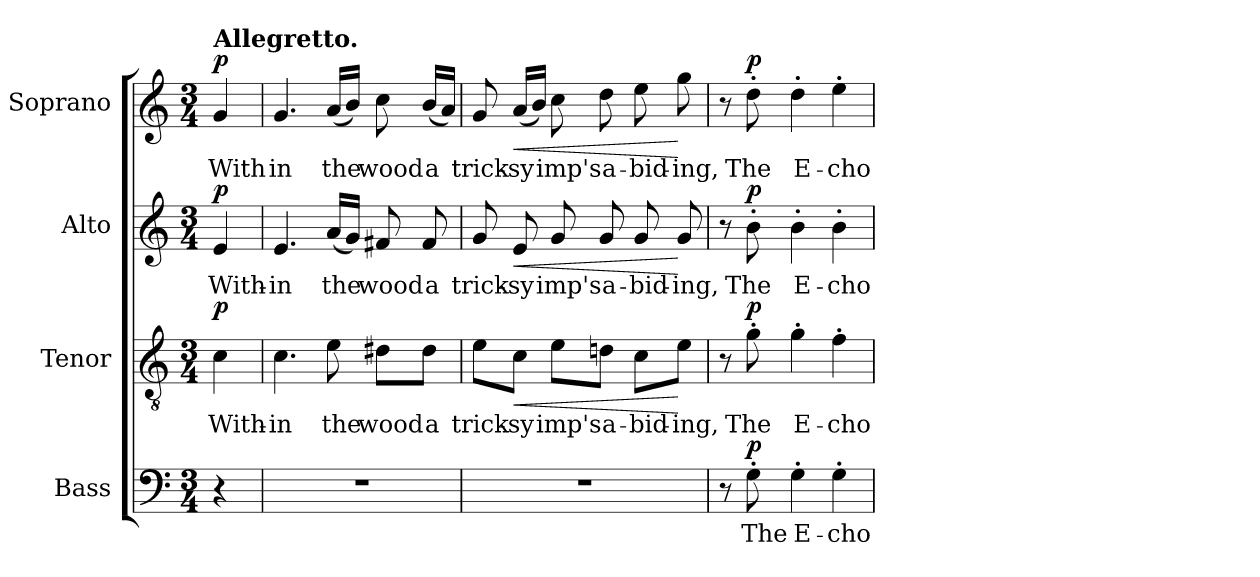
**kern	**text	**dynam	**kern	**text	**dynam	**kern	**text	**dynam	**kern	**text	**dynam
*part4	*part4	*part4	*part3	*part3	*part3	*part2	*part2	*part2	*part1	*part1	*part1
*staff4	*staff4	*staff4	*staff3	*staff3	*staff3	*staff2	*staff2	*staff2	*staff1	*staff1	*staff1
*I"Bass	*	*	*I"Tenor	*	*	*I"Alto	*	*	*I"Soprano	*	*
*I'B.	*	*	*I'T.	*	*	*I'A.	*	*	*I'S.	*	*
!!LO:PB:g=z
*clefF4	*	*	*clefGv2	*	*	*clefG2	*	*	*clefG2	*	*
*	*	*	*ITrd7c12	*	*	*	*	*	*	*	*
*k[]	*	*	*k[]	*	*	*k[]	*	*	*k[]	*	*
*C:	*	*	*C:	*	*	*C:	*	*	*C:	*	*
*M3/4	*	*	*M3/4	*	*	*M3/4	*	*	*M3/4	*	*
*MM100	*	*	*MM100	*	*	*MM100	*	*	*MM100	*	*
=1	=1	=1	=1	=1	=1	=1	=1	=1	=1	=1	=1
!	!	!	!	!LO:LY:b:color=#000000	!	!	!	!	!	!	!
!	!	!	!	!	!	!	!LO:LY:b:color=#000000	!	!	!	!
!	!	!	!	!	!	!	!	!	!LO:TX:a:B:t=Allegretto.	!	!
!	!	!	!	!	!	!	!	!	!	!LO:LY:b:color=#000000	!
4r	.	.	4Ci\	With-	p	4ei/	With-	p	4gi/	With	p
=2	=2	=2	=2	=2	=2	=2	=2	=2	=2	=2	=2
!LO:N:vis=1	!	!	!	!	!	!	!	!	!	!	!
!	!	!	!	!LO:LY:b:color=#000000	!	!	!	!	!	!	!
!	!	!	!	!	!	!	!LO:LY:b:color=#000000	!	!	!	!
*	*	*	*	*	*	*	*	*	*MM104	*	*
!	!	!	!	!	!	!	!	!	!	!LO:LY:b:color=#000000	!
2.r	.	.	4.Ci\	-in	.	4.ei/	-in	.	4.gi/	in	.
!	!	!	!	!LO:LY:b:color=#000000	!	!	!	!	!	!	!
!	!	!	!	!	!	!	!LO:LY:b:color=#000000	!	!	!	!
!	!	!	!	!	!	!	!	!	!	!LO:LY:b:color=#000000	!
.	.	.	8Ei\	the	.	(16ai/LL	the	.	(16ai/LL	the	.
.	.	.	.	.	.	16gi/JJ)	.	.	16bi/JJ)	.	.
!	!	!	!	!LO:LY:b:color=#000000	!	!	!	!	!	!	!
!	!	!	!	!	!	!	!LO:LY:b:color=#000000	!	!	!	!
!	!	!	!	!	!	!	!	!	!	!LO:LY:b:color=#000000	!
.	.	.	8D#Xi\L	wood	.	8f#Xi/	wood	.	8cci\	wood	.
!	!	!	!	!LO:LY:b:color=#000000	!	!	!	!	!	!	!
!	!	!	!	!	!	!	!LO:LY:b:color=#000000	!	!	!	!
!	!	!	!	!	!	!	!	!	!	!LO:LY:b:color=#000000	!
.	.	.	8D#i\J	a	.	8f#i/	a	.	(16bi/LL	a	.
.	.	.	.	.	.	.	.	.	16ai/JJ)	.	.
=3	=3	=3	=3	=3	=3	=3	=3	=3	=3	=3	=3
!LO:N:vis=1	!	!	!	!	!	!	!	!	!	!	!
!	!	!	!	!LO:LY:b:color=#000000	!	!	!	!	!	!	!
!	!	!	!	!	!	!	!LO:LY:b:color=#000000	!	!	!	!
!	!	!	!	!	!	!	!	!	!	!LO:LY:b:color=#000000	!
2.r	.	.	8Ei\L	trick-	.	8gi/	trick-	.	8gi/	trick-	.
!	!	!	!	!LO:LY:b:color=#000000	!LO:HP:b	!	!	!	!	!	!
!	!	!	!	!	!	!	!LO:LY:b:color=#000000	!LO:HP:b	!	!	!
!	!	!	!	!	!	!	!	!	!	!LO:LY:b:color=#000000	!LO:HP:b
.	.	.	8Ci\J	-sy	<	8ei/	-sy	<	(16ai/LL	-sy	<
.	.	.	.	.	.	.	.	.	16bi/JJ)	.	.
!	!	!	!	!LO:LY:b:color=#000000	!	!	!	!	!	!	!
!	!	!	!	!	!	!	!LO:LY:b:color=#000000	!	!	!	!
!	!	!	!	!	!	!	!	!	!	!LO:LY:b:color=#000000	!
.	.	.	8Ei\L	imp's	.	8gi/	imp's	.	8cci\	imp's	.
!	!	!	!	!LO:LY:b:color=#000000	!	!	!	!	!	!	!
!	!	!	!	!	!	!	!LO:LY:b:color=#000000	!	!	!	!
!	!	!	!	!	!	!	!	!	!	!LO:LY:b:color=#000000	!
.	.	.	8Dni\J	a-	.	8gi/	a-	.	8ddi\	a-	.
!	!	!	!	!LO:LY:b:color=#000000	!	!	!	!	!	!	!
!	!	!	!	!	!	!	!LO:LY:b:color=#000000	!	!	!	!
!	!	!	!	!	!	!	!	!	!	!LO:LY:b:color=#000000	!
.	.	.	8Ci\L	-bid-	.	8gi/	-bid-	.	8eei\	-bid-	.
!	!	!	!	!LO:LY:b:color=#000000	!	!	!	!	!	!	!
!	!	!	!	!	!	!	!LO:LY:b:color=#000000	!	!	!	!
!	!	!	!	!	!	!	!	!	!	!LO:LY:b:color=#000000	!
.	.	.	8Ei\J	-ing,	[	8gi/	-ing,	[	8ggi\	-ing,	[
=4	=4	=4	=4	=4	=4	=4	=4	=4	=4	=4	=4
8r	.	.	8r	.	.	8r	.	.	8r	.	.
!	!LO:LY:b:color=#000000	!	!	!	!	!	!	!	!	!	!
!	!	!	!	!LO:LY:b:color=#000000	!	!	!	!	!	!	!
!	!	!	!	!	!	!	!LO:LY:b:color=#000000	!	!	!	!
!	!	!	!	!	!	!	!	!	!	!LO:LY:b:color=#000000	!
8G'i\	The	p	8G'i\	The	p	8b'i\	The	p	8dd'i\	The	p
!	!LO:LY:b:color=#000000	!	!	!	!	!	!	!	!	!	!
!	!	!	!	!LO:LY:b:color=#000000	!	!	!	!	!	!	!
!	!	!	!	!	!	!	!LO:LY:b:color=#000000	!	!	!	!
!	!	!	!	!	!	!	!	!	!	!LO:LY:b:color=#000000	!
4G'i\	E-	.	4G'i\	E-	.	4b'i\	E-	.	4dd'i\	E-	.
!	!LO:LY:b:color=#000000	!	!	!	!	!	!	!	!	!	!
!	!	!	!	!LO:LY:b:color=#000000	!	!	!	!	!	!	!
!	!	!	!	!	!	!	!LO:LY:b:color=#000000	!	!	!	!
!	!	!	!	!	!	!	!	!	!	!LO:LY:b:color=#000000	!
4G'i\	-cho-	.	4F'i\	-cho-	.	4b'i\	-cho-	.	4ee'i\	-cho-	.
=	=	=	=	=	=	=	=	=	=	=	=
*-	*-	*-	*-	*-	*-	*-	*-	*-	*-	*-	*-
